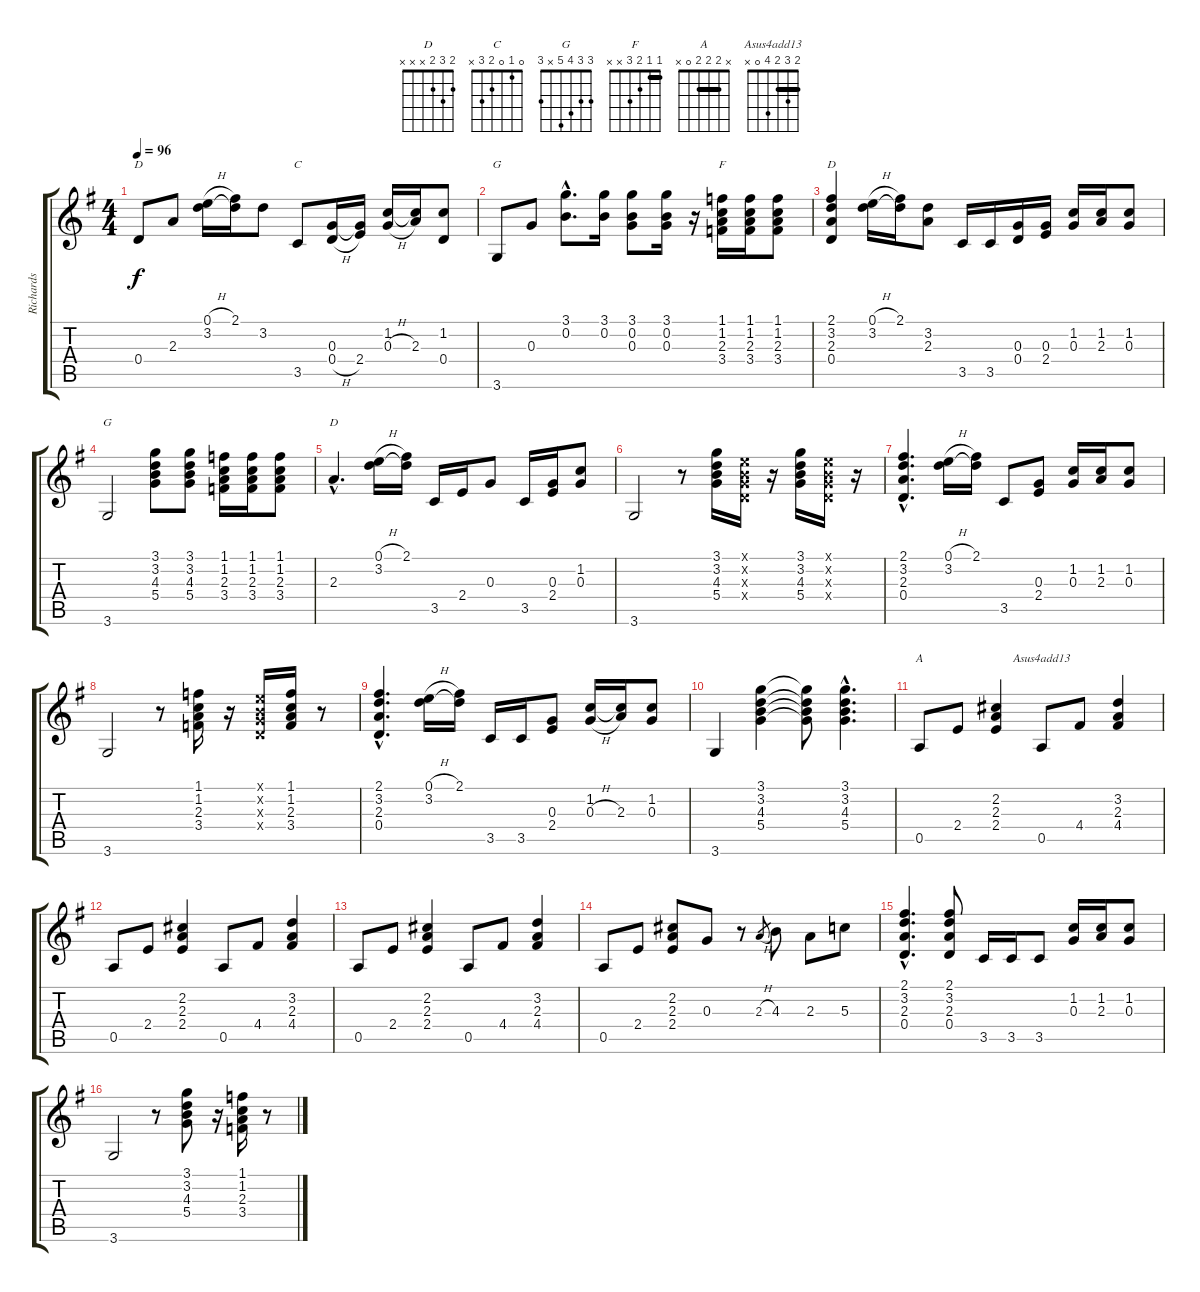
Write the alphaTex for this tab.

\track ("Richards" "Richards") {instrument distortionguitar}
\staff {score tabs}
\tuning (E4 B3 G3 D3 A2 E2) {hide}
\chord ("D" 2 3 2 0 x x)
\chord ("C" 0 1 0 2 3 x)
\chord ("G" 3 0 0 0 2 3)
\chord ("F" 1 1 2 3 x x) {barre 1}
\chord ("D" 2 3 2 0 x x) {barre 2}
\chord ("G" 3 3 4 5 x 3)
\chord ("D" 2 3 2 x x x)
\chord ("A" x 2 2 2 0 x) {barre 2}
\chord ("Asus4add13" 2 3 2 4 0 x) {barre 2}
\ts (4 4)
\tempo 96
\clef g2
\ks g
0.4.8{ch "D" dy f instrument distortionguitar} 2.3.8 (0.1{h} 3.2).16 (2.1 3.2{t}).16 3.2.8 3.5.8{ch "C"} (0.3 0.4{h}).16 (0.3{t} 2.4).16 (1.2 0.3{h}).16 (1.2{t} 2.3).16 (1.2 0.4).8 |
3.6.8{ch "G"} 0.3.8 (3.1{hac} 0.2{hac}).8{d} (3.1 0.2).16 (3.1 0.2 0.3).8 (3.1 0.2 0.3).16 r.16 (1.1 1.2 2.3 3.4).16{ch "F"} (1.1 1.2 2.3 3.4).16 (1.1 1.2 2.3 3.4).8 |
(2.1 3.2 2.3 0.4).4{ch "D"} (0.1{h} 3.2).16 (2.1 3.2{t}).16 (3.2 2.3).8 3.5.16 3.5.16 (0.3 0.4).16 (0.3 2.4).16 (1.2 0.3).16 (1.2 2.3).16 (1.2 0.3).8 |
3.6.2{ch "G"} (3.1 3.2 4.3 5.4).8 (3.1 3.2 4.3 5.4).8 (1.1 1.2 2.3 3.4).16 (1.1 1.2 2.3 3.4).16 (1.1 1.2 2.3 3.4).8 |
2.3{hac}.4{d ch "D"} (0.1{h} 3.2).16 (2.1 3.2{t}).16 3.5.16 2.4.16 0.3.8 3.5.16 (0.3 2.4).16 (1.2 0.3).8 |
3.6.2 r.8 (3.1 3.2 4.3 5.4).16 (0.1{x} 0.2{x} 0.3{x} 0.4{x}).16 r.16 (3.1 3.2 4.3 5.4).16 (0.1{x} 0.2{x} 0.3{x} 0.4{x}).16 r.16 |
(2.1{hac} 3.2{hac} 2.3{hac} 0.4{hac}).4{d} (0.1{h} 3.2).16 (2.1 3.2{t}).16 3.5.8 (0.3 2.4).8 (1.2 0.3).16 (1.2 2.3).16 (1.2 0.3).8 |
3.6.2 r.8 (1.1 1.2 2.3 3.4).16 r.16 (0.1{x} 0.2{x} 0.3{x} 0.4{x}).16 (1.1 1.2 2.3 3.4).16 r.8 |
(2.1{hac} 3.2{hac} 2.3{hac} 0.4{hac}).4{d} (0.1{h} 3.2).16 (2.1 3.2{t}).16 3.5.16 3.5.16 (0.3 2.4).8 (1.2 0.3{h}).16 (1.2{t} 2.3).16 (1.2 0.3).8 |
3.6.4 (3.1 3.2 4.3 5.4).4 (3.1{t} 3.2{t} 4.3{t} 5.4{t}).8 (3.1{hac} 3.2{hac} 4.3{hac} 5.4{hac}).4{d} |
0.5.8{ch "A"} 2.4.8 (2.2 2.3 2.4).4 0.5.8{ch "Asus4add13"} 4.4.8 (3.2 2.3 4.4).4 |
0.5.8 2.4.8 (2.2 2.3 2.4).4 0.5.8 4.4.8 (3.2 2.3 4.4).4 |
0.5.8 2.4.8 (2.2 2.3 2.4).4 0.5.8 4.4.8 (3.2 2.3 4.4).4 |
0.5.8 2.4.8 (2.2 2.3 2.4).8 0.3.8 r.8 2.3{h}.8{gr} 4.3.8 2.3.8 5.3.8 |
(2.1{hac} 3.2{hac} 2.3{hac} 0.4{hac}).4{d} (2.1 3.2 2.3 0.4).8 3.5.16 3.5.16 3.5.8 (1.2 0.3).16 (1.2 2.3).16 (1.2 0.3).8 |
3.6.2 r.8 (3.1 3.2 4.3 5.4).8 r.16 (1.1 1.2 2.3 3.4).16 r.8
